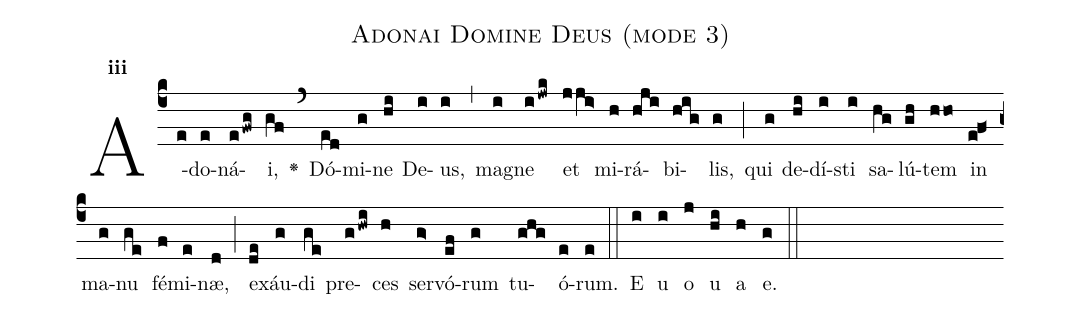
name:Adonai Domine Deus (mode 3);
office-part:Antiphona;
mode:3;
%%
initial-style: 1;
name: Adonai Domine Deus;
book: Antiphonae & Responsoria/Tomus IV, p. 43;
occasion: Dominica XXVI per Annum;
office-part: 1V Ant M-II ad lib;
annotation: 3g;
centering-scheme: english;
font: OFLSortsMillGoudy;
height: 11;
width: 4.5;
%%
(c4)A(e)do(e)ná(efwg)i,(gf) <v>\greheightstar</v>(`) Dó(ed)mi(g)ne(hi) De(i)us,(i) (,) ma(i)gne(ijwk) et(jji>) mi(h)rá(hji)bi(hig)lis,(g) (;) qui(g) de(hi)dí(i)sti(i) sa(hg)lú(gh)tem(hho) in(ef<) ma(g)nu(ge) fé(f)mi(e)næ,(d) (;) ex(de)áu(g)di(ge) pre(ghwi)ces(h) ser(g>)vó(ef)rum(g) tu(ghg)ó(e)rum.(e) (::) E(i) u(i) o(j) u(hi) a(h) e.(g) (::)
